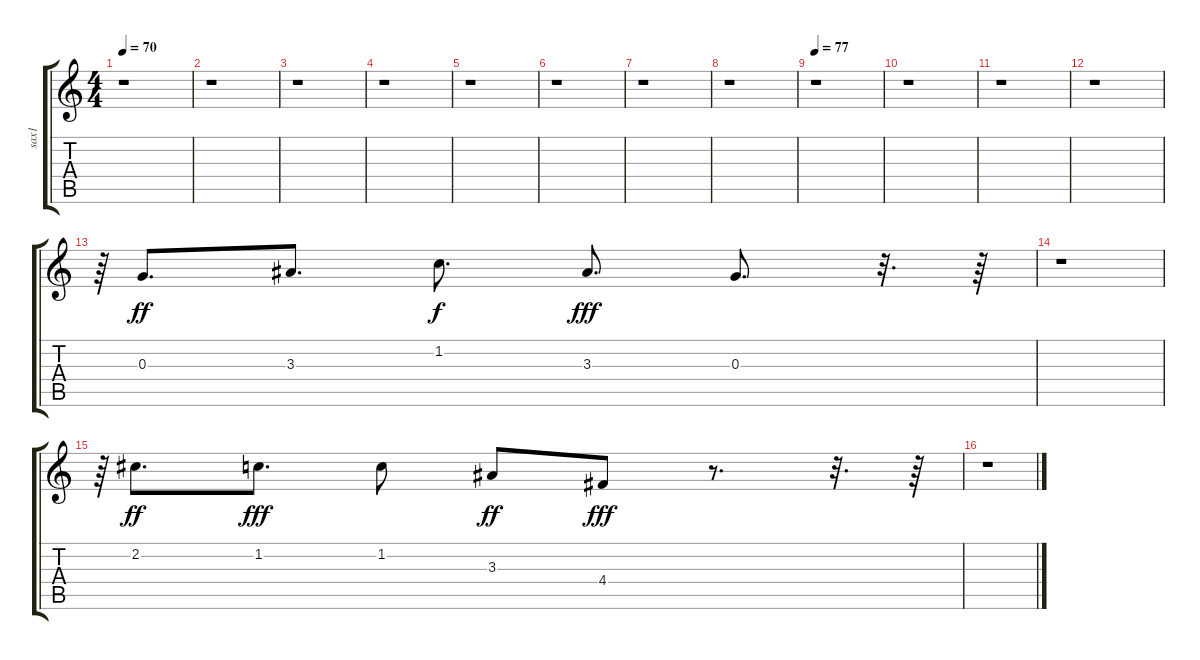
\track ("sax1" "sax1") {instrument distortionguitar}
\staff {score tabs}
\tuning (E4 B3 G3 D3 A2 E2) {hide}
\ts (4 4)
\tempo 70
\clef g2
\ks c
r.1{dy f} |
r.1 |
r.1 |
r.1 |
r.1 |
r.1 |
r.1 |
r.1 |
\tempo 77
r.1 |
r.1 |
r.1 |
r.1 |
r.64{tu (3 2)} 0.3.8{d dy ff volume 14 balance 9 instrument altosax} 3.3.8{d} 1.2.8{d dy f} 3.3.8{d dy fff} 0.3.8{d} r.32{d} r.64 |
r.1 |
r.64{tu (3 2)} 2.2.8{d dy ff} 1.2.8{d dy fff} 1.2.8 3.3.8{dy ff} 4.4.8{dy fff} r.8{d} r.32{d} r.64 |
r.1
